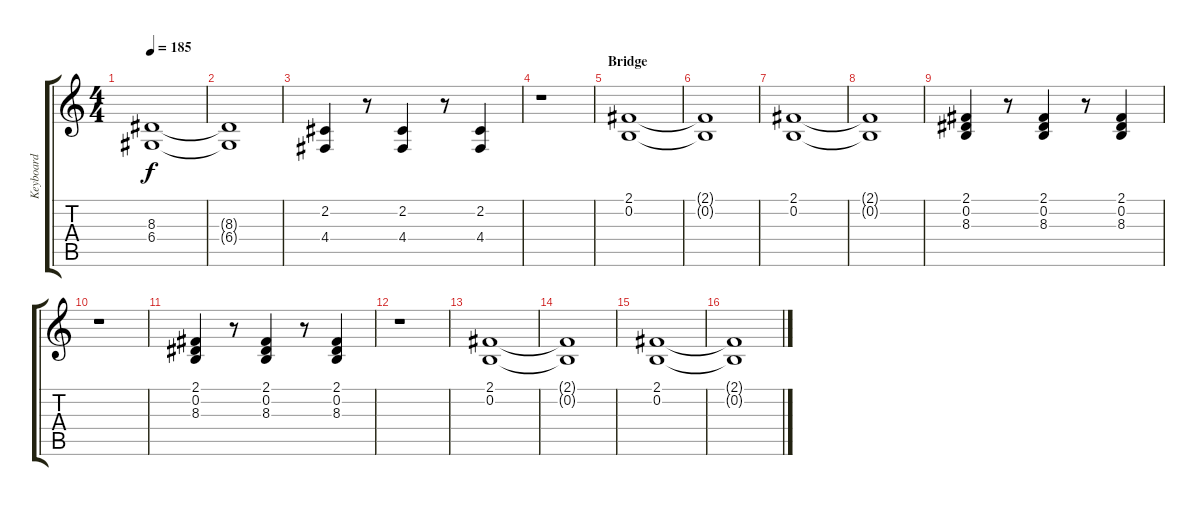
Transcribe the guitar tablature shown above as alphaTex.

\track ("Keyboard" "Keyboard") {instrument synthstrings1}
\staff {score tabs}
\tuning (E4 B3 G3 D3 A2 E2) {hide}
\ts (4 4)
\tempo 185
\clef g2
\ks c
(8.3 6.4).1{dy f} |
(8.3{t} 6.4{t}).1 |
(2.2 4.4).4 r.8 (2.2 4.4).4 r.8 (2.2 4.4).4 |
r.1 |
\section ("" "Bridge")
(2.1 0.2).1 |
(2.1{t} 0.2{t}).1 |
(2.1 0.2).1 |
(2.1{t} 0.2{t}).1 |
(2.1 0.2 8.3).4 r.8 (2.1 0.2 8.3).4 r.8 (2.1 0.2 8.3).4 |
r.1 |
(2.1 0.2 8.3).4 r.8 (2.1 0.2 8.3).4 r.8 (2.1 0.2 8.3).4 |
r.1 |
(2.1 0.2).1 |
(2.1{t} 0.2{t}).1 |
(2.1 0.2).1 |
(2.1{t} 0.2{t}).1
